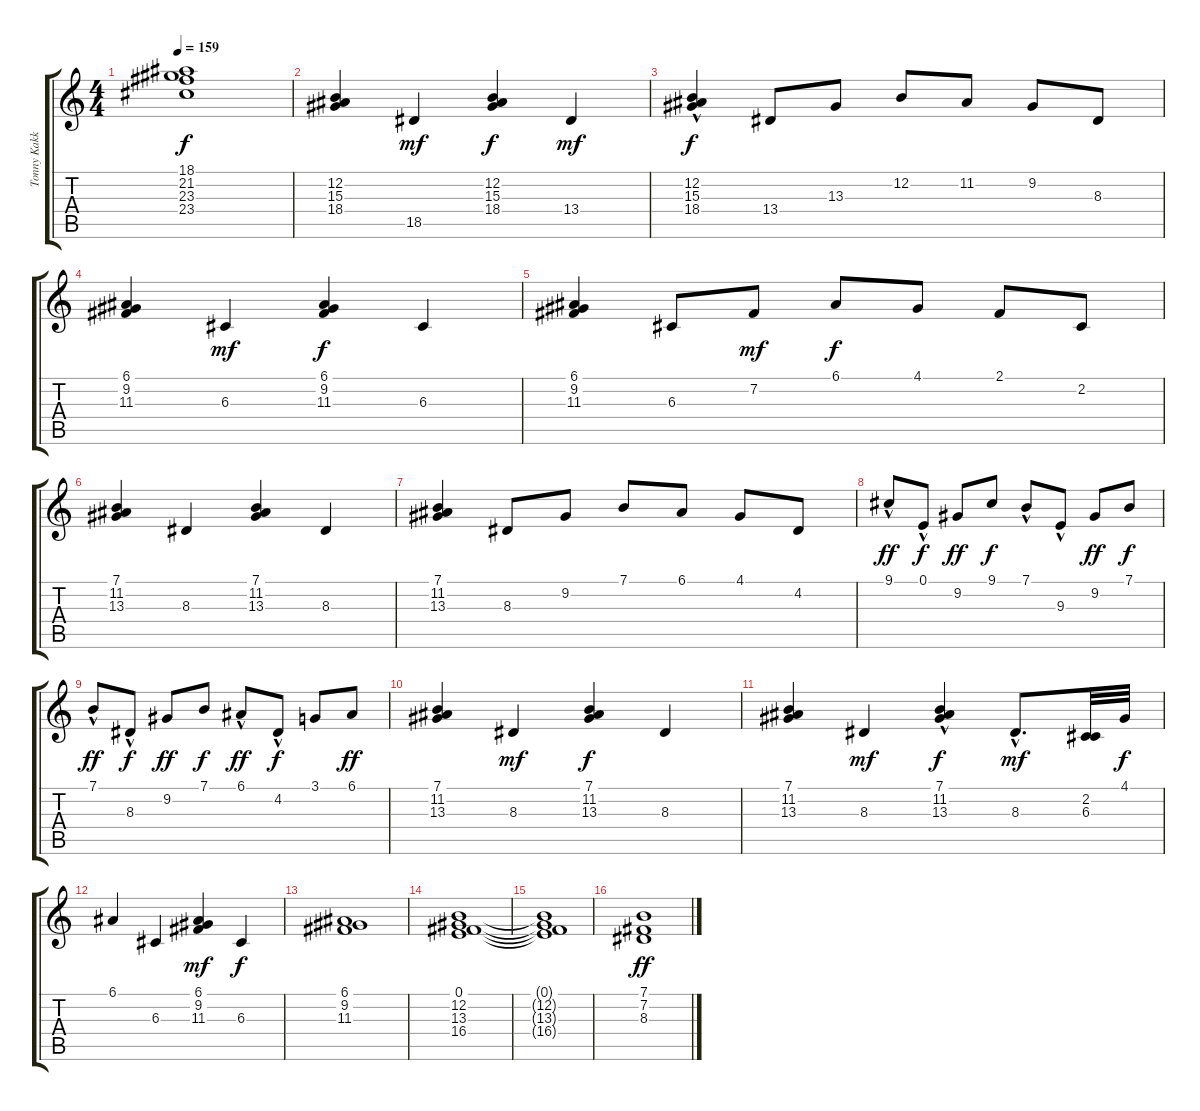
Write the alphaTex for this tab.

\track ("Tonny Kakko" "Tonny Kakk") {instrument acousticgrandpiano}
\staff {score tabs}
\tuning (E4 B3 G3 D3 A2 E2) {hide}
\ts (4 4)
\tempo 159
\clef g2
\ks c
(18.1 21.2 23.3 23.4).1{dy f} |
(12.2 15.3 18.4).4 18.5.4{dy mf} (12.2 15.3 18.4).4{dy f} 13.4.4{dy mf} |
(12.2{hac} 15.3{hac} 18.4{hac}).4{dy f} 13.4.8 13.3.8 12.2.8 11.2.8 9.2.8 8.3.8 |
(6.1 9.2 11.3).4 6.3.4{dy mf} (6.1 9.2 11.3).4{dy f} 6.3.4 |
(6.1 9.2 11.3).4 6.3.8 7.2.8{dy mf} 6.1.8{dy f} 4.1.8 2.1.8 2.2.8 |
(7.1 11.2 13.3).4 8.3.4 (7.1 11.2 13.3).4 8.3.4 |
(7.1 11.2 13.3).4 8.3.8 9.2.8 7.1.8 6.1.8 4.1.8 4.2.8 |
9.1{hac}.8{dy ff} 0.1{hac}.8{dy f} 9.2.8{dy ff} 9.1.8{dy f} 7.1{hac}.8 9.3{hac}.8 9.2.8{dy ff} 7.1.8{dy f} |
7.1{hac}.8{dy ff} 8.3{hac}.8{dy f} 9.2.8{dy ff} 7.1.8{dy f} 6.1{hac}.8{dy ff} 4.2{hac}.8{dy f} 3.1.8 6.1.8{dy ff} |
(7.1 11.2 13.3).4 8.3.4{dy mf} (7.1 11.2 13.3).4{dy f} 8.3.4 |
(7.1 11.2 13.3).4 8.3.4{dy mf} (7.1{hac} 11.2{hac} 13.3{hac}).4{dy f} 8.3{hac}.8{d dy mf} (2.2 6.3).32 4.1.32{dy f} |
6.1.4 6.3.4 (6.1 9.2 11.3).4{dy mf} 6.3.4{dy f} |
(6.1 9.2 11.3).1 |
(0.1 12.2 13.3 16.4).1{instrument harpsichord} |
(0.1{t} 12.2{t} 13.3{t} 16.4{t}).1 |
(7.1 7.2 8.3).1{dy ff}
